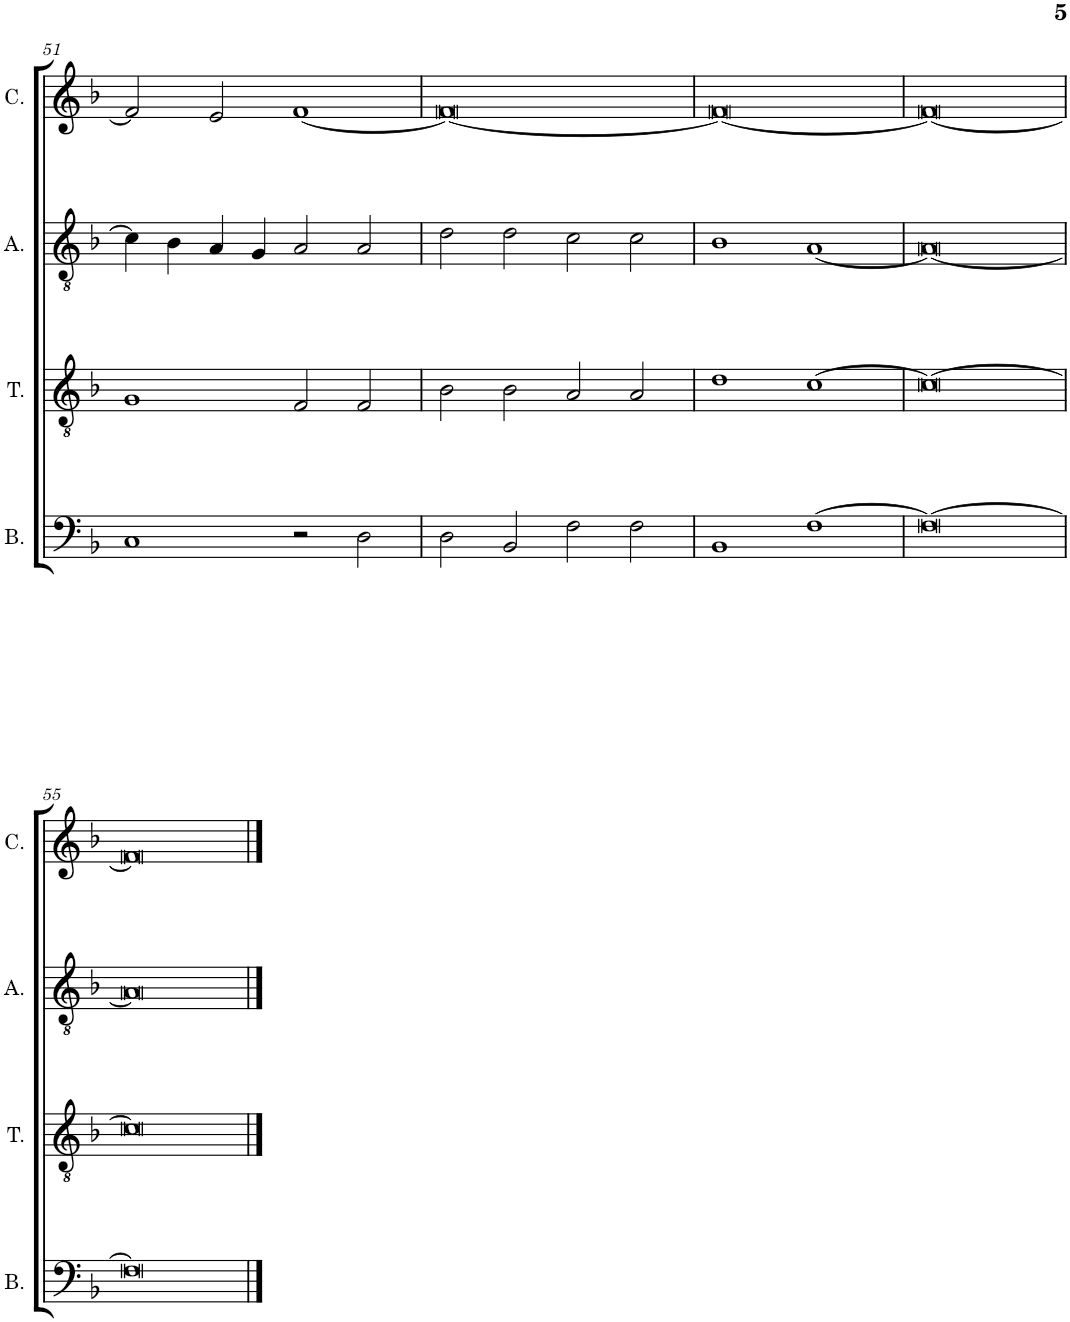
**kern	**kern	**kern	**kern
*part4	*part3	*part2	*part1
*staff4	*staff3	*staff2	*staff1
*I"Bassus	*I"Tenor	*I"Altus	*I"Cantus
*I'B.	*I'T.	*I'A.	*I'C.
!!LO:PB:g=z
*clefF4	*clefGv2	*clefGv2	*clefG2
*k[b-]	*k[b-]	*k[b-]	*k[b-]
*M2/1	*M2/1	*M2/1	*M2/1
=51	=51	=51	=51
1C	1G	4c\]	2f/]
.	.	4B-\	.
.	.	4A/	2e/
.	.	4G/	.
2r	2F/	2A/	[1f
2D\	2F/	2A/	.
=52	=52	=52	=52
2D\	2B-\	2d\	0f_
2BB-/	2B-\	2d\	.
2F\	2A/	2c\	.
2F\	2A/	2c\	.
=53	=53	=53	=53
1BB-	1d	1B-	0f_
[1F	[1c	[1A	.
=54	=54	=54	=54
0F_	0c_	0A_	0f_
!!LO:LB:g=z
=55	=55	=55	=55
0F]	0c]	0A]	0f]
==	==	==	==
*-	*-	*-	*-
